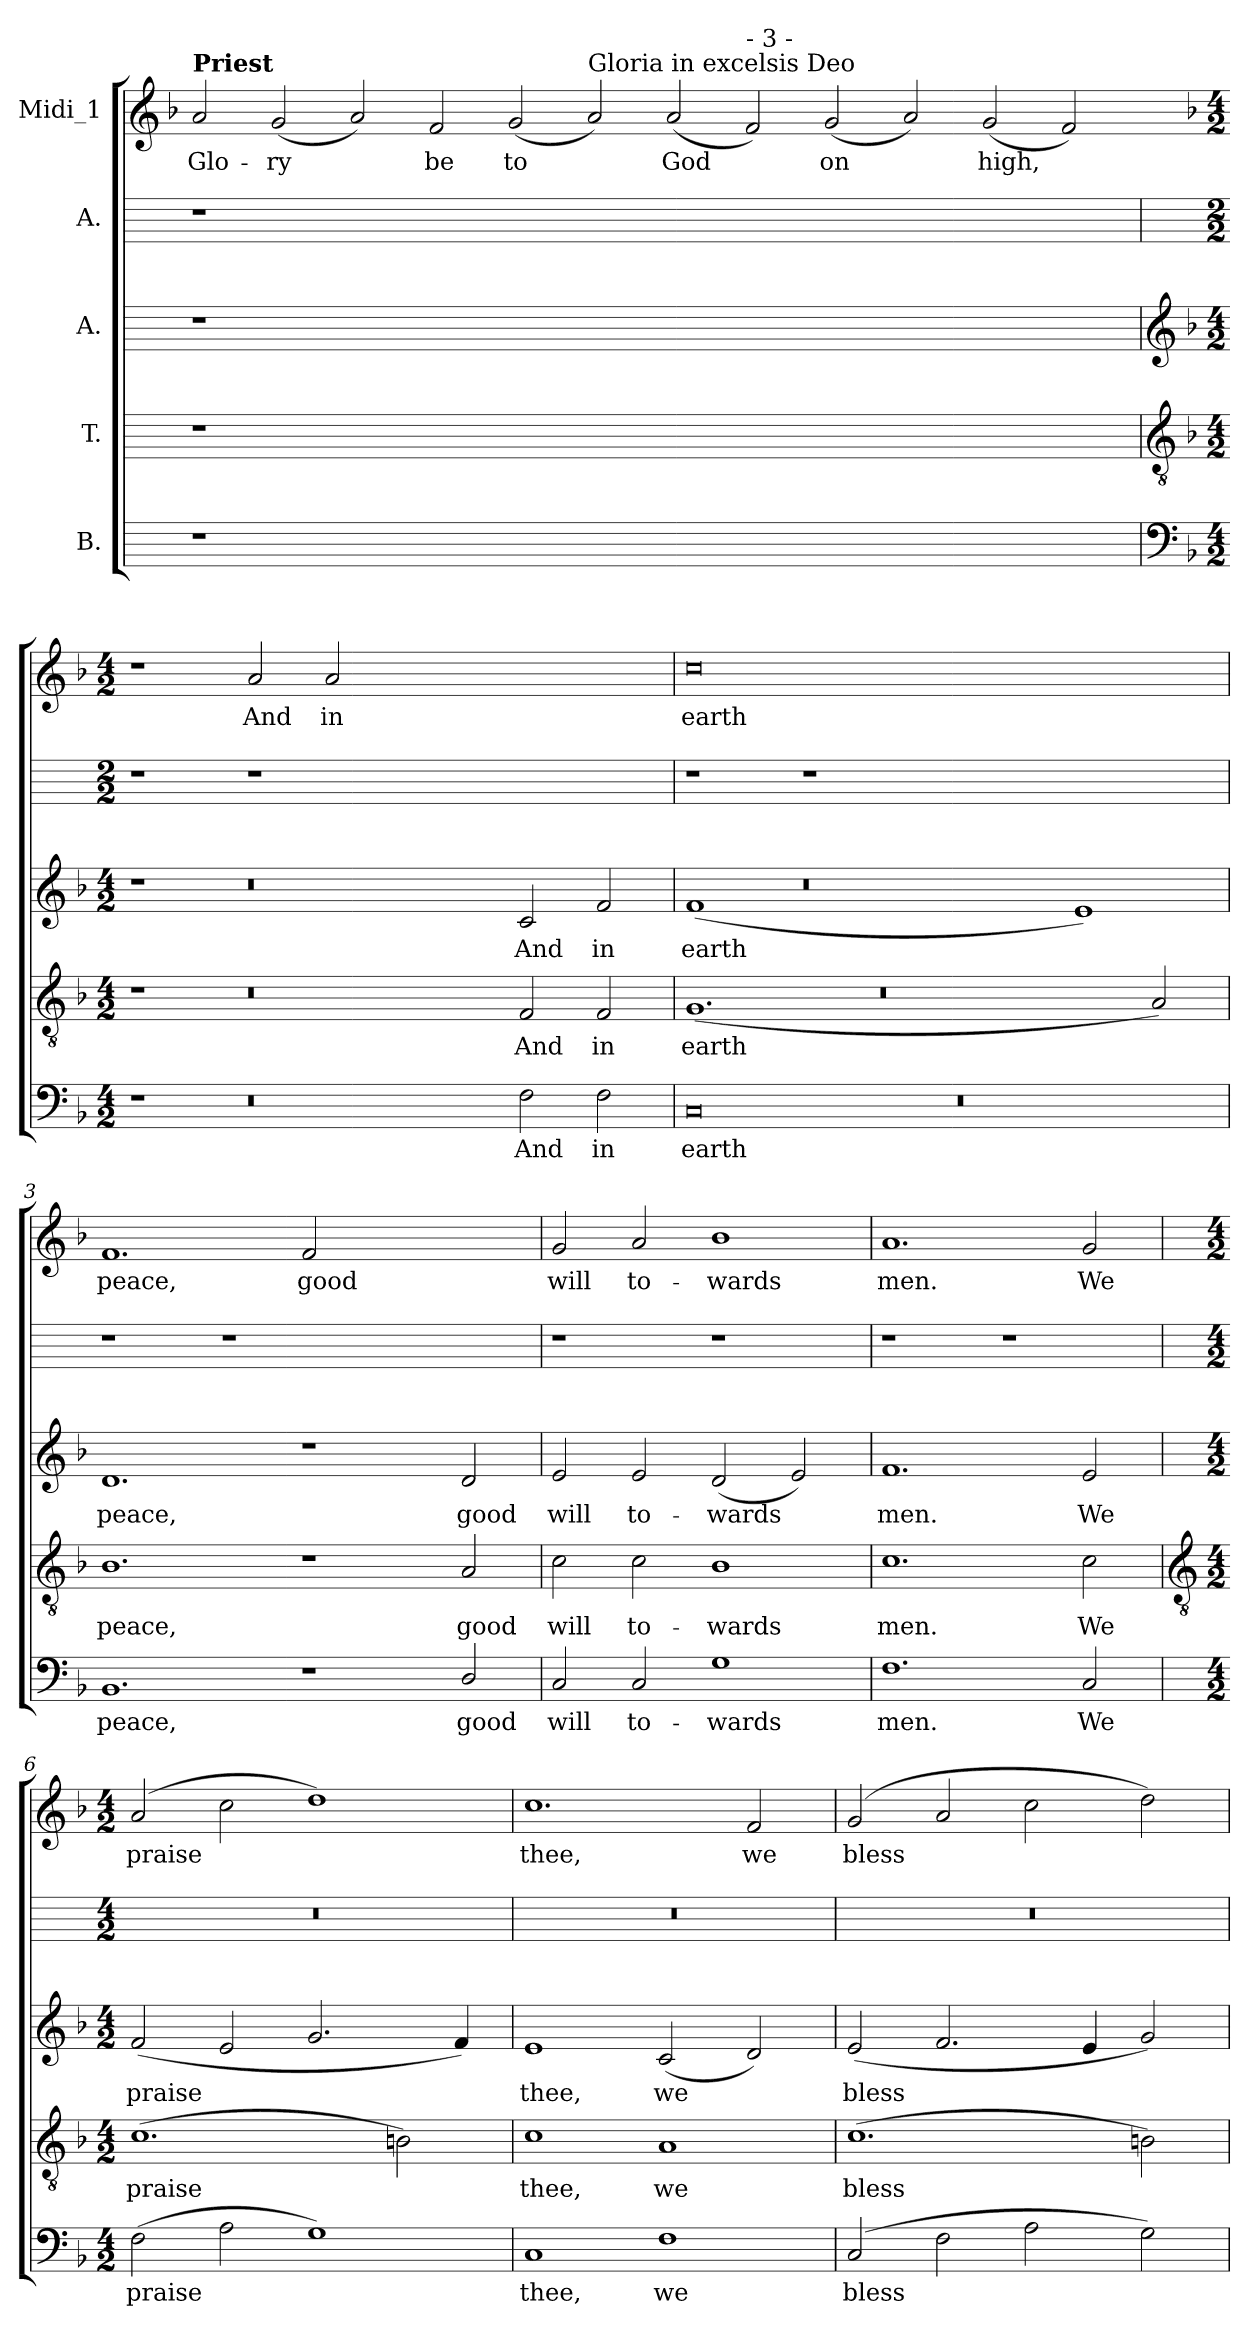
**kern	**text	**kern	**text	**kern	**text	**kern	**kern	**text
*part5	*part5	*part4	*part4	*part3	*part3	*part2	*part1	*part1
*staff5	*staff5	*staff4	*staff4	*staff3	*staff3	*staff2	*staff1	*staff1
*I"B.	*	*I"T.	*	*I"A.	*	*I"A.	*I"Midi_1	*
*	*	*	*	*	*	*	*clefG2	*
*	*	*	*	*	*	*	*k[b-]	*
*	*	*	*	*	*	*	*F:	*
=	=	=	=	=	=	=	=	=
!	!	!	!	!	!	!	!LO:TX:a:B:t=Priest	!
!	!	!	!	!	!	!	!	!LO:LY:b
1r	.	1r	.	1r	.	1r	2a	Glo-
!	!	!	!	!	!	!	!	!LO:LY:b
.	.	.	.	.	.	.	(<2g	-ry
00ryy	.	00ryy	.	00ryy	.	00ryy	2a)	.
!	!	!	!	!	!	!	!	!LO:LY:b
.	.	.	.	.	.	.	2f	be
!	!	!	!	!	!	!	!	!LO:LY:b
.	.	.	.	.	.	.	(<2g	to
!	!	!	!	!	!	!	!LO:TX:a:t=Gloria in excelsis Deo	!
.	.	.	.	.	.	.	2a)	.
!	!	!	!	!	!	!	!	!LO:LY:b
.	.	.	.	.	.	.	(<2a	God
!	!	!	!	!	!	!	!LO:TX:a:t=- 3 -	!
.	.	.	.	.	.	.	2f)	.
!	!	!	!	!	!	!	!	!LO:LY:b
.	.	.	.	.	.	.	(<2g	on
.	.	.	.	.	.	.	2a)	.
!	!	!	!	!	!	!	!	!LO:LY:b
1ryy	.	1ryy	.	1ryy	.	1ryy	(<2g	high,
.	.	.	.	.	.	.	2f)	.
!!LO:LB:g=z
=1	=1-	=1	=1-	=1	=1-	=1	=1-	=1-
*clefF4	*	*clefGv2	*	*clefG2	*	*	*	*
*k[b-]	*	*k[b-]	*	*k[b-]	*	*	*	*
*F:	*	*F:	*	*F:	*	*	*	*
*M4/2	*	*M4/2	*	*M4/2	*	*M2/2	*M4/2	*
1r	.	1r	.	1r	.	1r	1r	.
!	!	!	!	!	!	!	!	!LO:LY:b
0r	.	0r	.	0r	.	1r	2a	And
!	!	!	!	!	!	!	!	!LO:LY:b
.	.	.	.	.	.	.	2a	in
.	.	.	.	.	.	0ryy	0ryy	.
!	!LO:LY:b	!	!LO:LY:b	!	!LO:LY:b	!	!	!
2F	And	2F	And	2c	And	.	.	.
!	!LO:LY:b	!	!LO:LY:b	!	!LO:LY:b	!	!	!
2F	in	2F	in	2f	in	.	.	.
=2	=2	=2	=2	=2	=2	=2	=2	=2
!	!LO:LY:b	!	!LO:LY:b	!	!LO:LY:b	!	!	!LO:LY:b
0C	earth	(<1.G	earth	(<1f	earth	1r	0cc	earth
.	.	.	.	0r	.	1r	.	.
.	.	0r	.	.	.	.	.	.
0r	.	.	.	.	.	0ryy	0ryy	.
.	.	.	.	1e)	.	.	.	.
.	.	2A)	.	.	.	.	.	.
=3	=3	=3	=3	=3	=3	=3	=3	=3
!	!LO:LY:b	!	!LO:LY:b	!	!LO:LY:b	!	!	!LO:LY:b
1.BB-	peace,	1.B-	peace,	1.d	peace,	1r	1.f	peace,
.	.	.	.	.	.	1r	.	.
!	!	!	!	!	!	!	!	!LO:LY:b
1r	.	1r	.	1r	.	.	2f	good
.	.	.	.	.	.	1ryy	1ryy	.
!	!LO:LY:b	!	!LO:LY:b	!	!LO:LY:b	!	!	!
2D/	good	2A	good	2d	good	.	.	.
=4	=4	=4	=4	=4	=4	=4	=4	=4
!	!LO:LY:b	!	!LO:LY:b	!	!LO:LY:b	!	!	!LO:LY:b
2C	will	2c	will	2e	will	1r	2g	will
!	!LO:LY:b	!	!LO:LY:b	!	!LO:LY:b	!	!	!LO:LY:b
2C	to-	2c	to-	2e	to-	.	2a	to-
!	!LO:LY:b	!	!LO:LY:b	!	!LO:LY:b	!	!	!LO:LY:b
1G	-wards	1B-	-wards	(<2d	-wards	1r	1b-	-wards
.	.	.	.	2e)	.	.	.	.
=5	=5	=5	=5	=5	=5	=5	=5	=5
!	!LO:LY:b	!	!LO:LY:b	!	!LO:LY:b	!	!	!LO:LY:b
1.F	men.	1.c	men.	1.f	men.	1r	1.a	men.
.	.	.	.	.	.	1r	.	.
!	!LO:LY:b	!	!LO:LY:b	!	!LO:LY:b	!	!	!LO:LY:b
2C	We	2c	We	2e	We	.	2g	We
!!LO:LB:g=z
=6	=6	=6	=6	=6	=6	=6	=6	=6
*	*	*clefGv2	*	*	*	*	*	*
*M4/2	*	*M4/2	*	*M4/2	*	*M4/2	*M4/2	*
!	!LO:LY:b	!	!LO:LY:b	!	!LO:LY:b	!	!	!LO:LY:b
(>2F	praise	(>1.c	praise	(<2f	praise	0r	(>2a	praise
2A	.	.	.	2e	.	.	2cc	.
1G)	.	.	.	2.g	.	.	1dd)	.
.	.	2Bn)	.	.	.	.	.	.
.	.	.	.	4f)	.	.	.	.
=7	=7	=7	=7	=7	=7	=7	=7	=7
!	!LO:LY:b	!	!LO:LY:b	!	!LO:LY:b	!	!	!LO:LY:b
1C	thee,	1c	thee,	1e	thee,	0r	1.cc	thee,
!	!LO:LY:b	!	!LO:LY:b	!	!LO:LY:b	!	!	!
1F	we	1A	we	(<2c	we	.	.	.
!	!	!	!	!	!	!	!	!LO:LY:b
.	.	.	.	2d)	.	.	2f	we
=8	=8	=8	=8	=8	=8	=8	=8	=8
!	!LO:LY:b	!	!LO:LY:b	!	!LO:LY:b	!	!	!LO:LY:b
(>2C	bless	(>1.c	bless	(<2e	bless	0r	(<2g	bless
2F	.	.	.	2.f	.	.	2a	.
2A	.	.	.	.	.	.	2cc	.
.	.	.	.	4e	.	.	.	.
2G)	.	2Bn)	.	2g)	.	.	2dd)	.
=	=	=	=	=	=	=	=	=
*-	*-	*-	*-	*-	*-	*-	*-	*-
